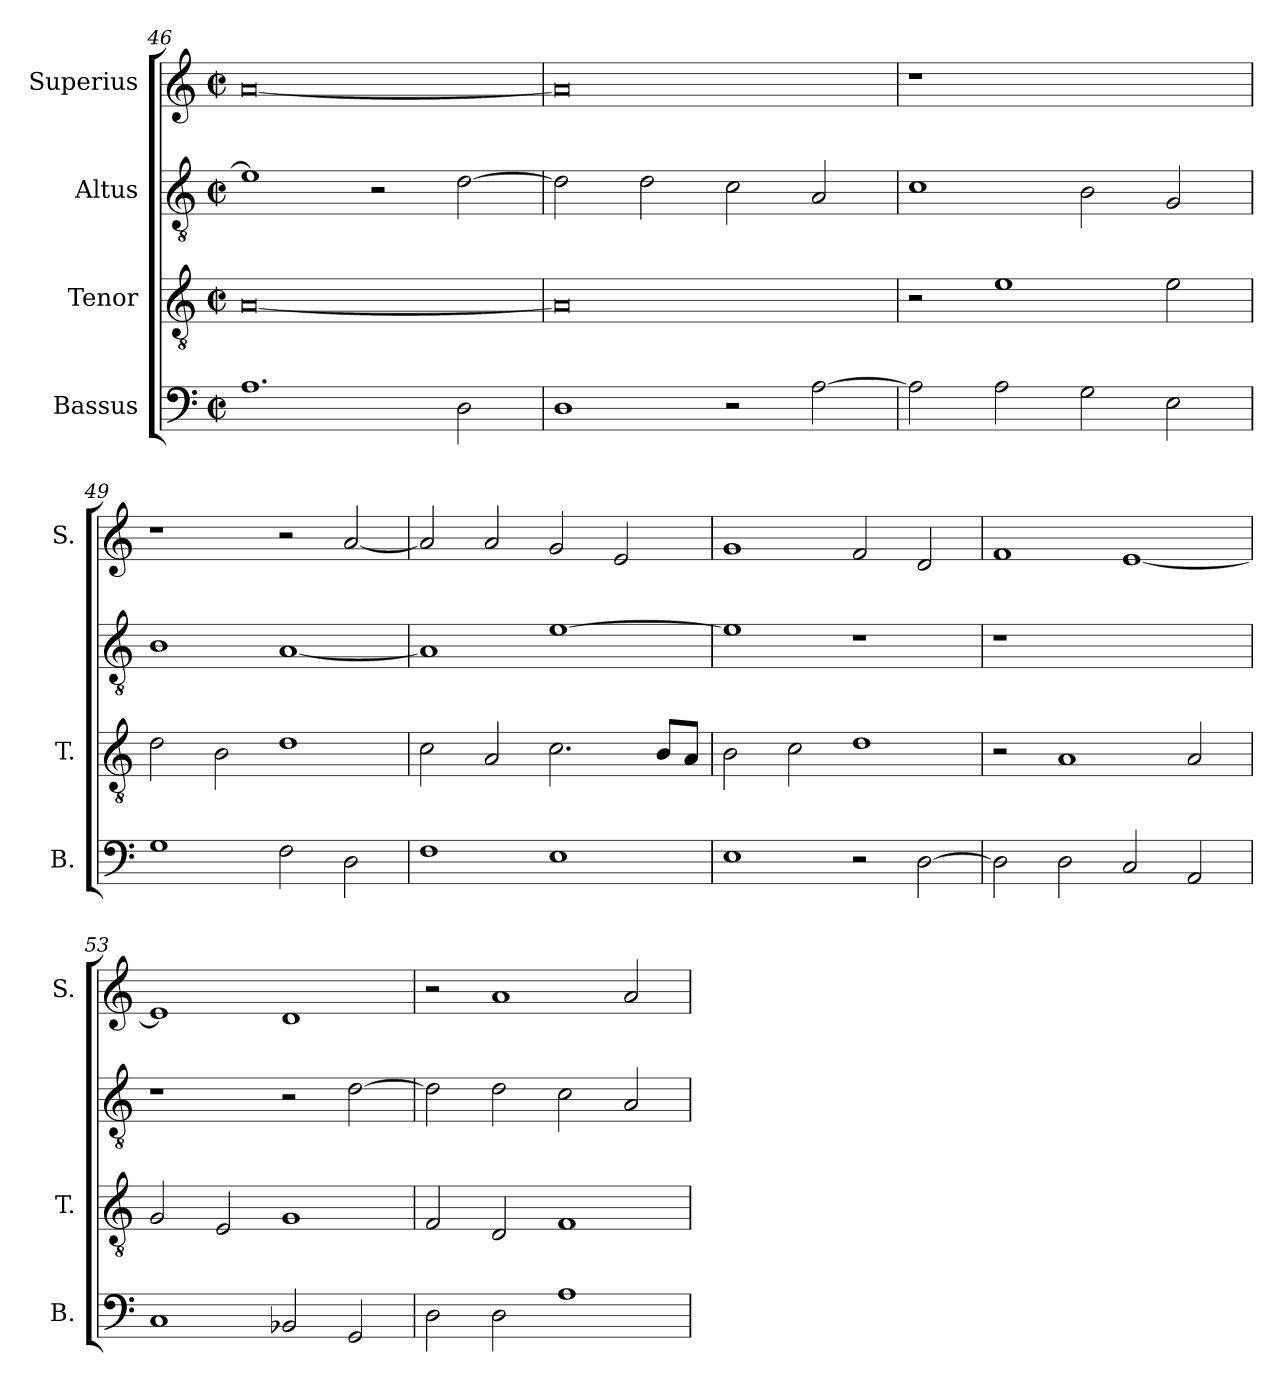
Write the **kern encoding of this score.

**kern	**kern	**kern	**kern
*part4	*part3	*part2	*part1
*staff4	*staff3	*staff2	*staff1
*I"Bassus	*I"Tenor	*I"Altus	*I"Superius
*I'B.	*I'T.	*	*I'S.
*clefF4	*clefGv2	*clefGv2	*clefG2
*	*ITrd7c12	*ITrd7c12	*
*k[]	*k[]	*k[]	*k[]
*C:	*C:	*C:	*C:
*M2/2	*M2/2	*M2/2	*M2/2
*met(c|)	*met(c|)	*met(c|)	*met(c|)
=46	=46	=46	=46
1.Ai	[<0AAi	1Ei]	[<0ai
.	.	2r	.
2Di\	.	[>2Di\	.
=47	=47	=47	=47
1Di	0AAi]	2Di\]	0ai]
.	.	2Di\	.
2r	.	2Ci\	.
[>2Ai\	.	2AAi/	.
=48	=48	=48	=48
!	!	!	!LO:N:vis=1
2Ai\]	2r	1Ci	1r
2Ai\	1Ei	.	.
2Gi\	.	2BBi\	1ryy
2Ei\	2Ei\	2GGi/	.
!!LO:PB:g=z
=49	=49	=49	=49
1Gi	2Di\	1BBi	1r
.	2BBi\	.	.
2Fi\	1Di	[<1AAi	2r
2Di\	.	.	[<2ai/
=50	=50	=50	=50
1Fi	2Ci\	1AAi]	2ai/]
.	2AAi/	.	2ai/
1Ei	2.Ci\	[>1Ei	2gi/
.	.	.	2ei/
.	8BBi/L	.	.
.	8AAi/J	.	.
=51	=51	=51	=51
1Ei	2BBi\	1Ei]	1gi
.	2Ci\	.	.
2r	1Di	1r	2fi/
[>2Di\	.	.	2di/
=52	=52	=52	=52
!	!	!LO:N:vis=1	!
2Di\]	2r	1r	1fi
2Di\	1AAi	.	.
2Ci/	.	1ryy	[<1ei
2AAi/	2AAi/	.	.
=53	=53	=53	=53
1Ci	2GGi/	1r	1ei]
.	2EEi/	.	.
2BB-Xi/	1GGi	2r	1di
2GGi/	.	[>2Di\	.
!!LO:LB:g=z
=54	=54	=54	=54
2Di\	2FFi/	2Di\]	2r
2Di\	2DDi/	2Di\	1ai
1Ai	1FFi	2Ci\	.
.	.	2AAi/	2ai/
=	=	=	=
*-	*-	*-	*-
